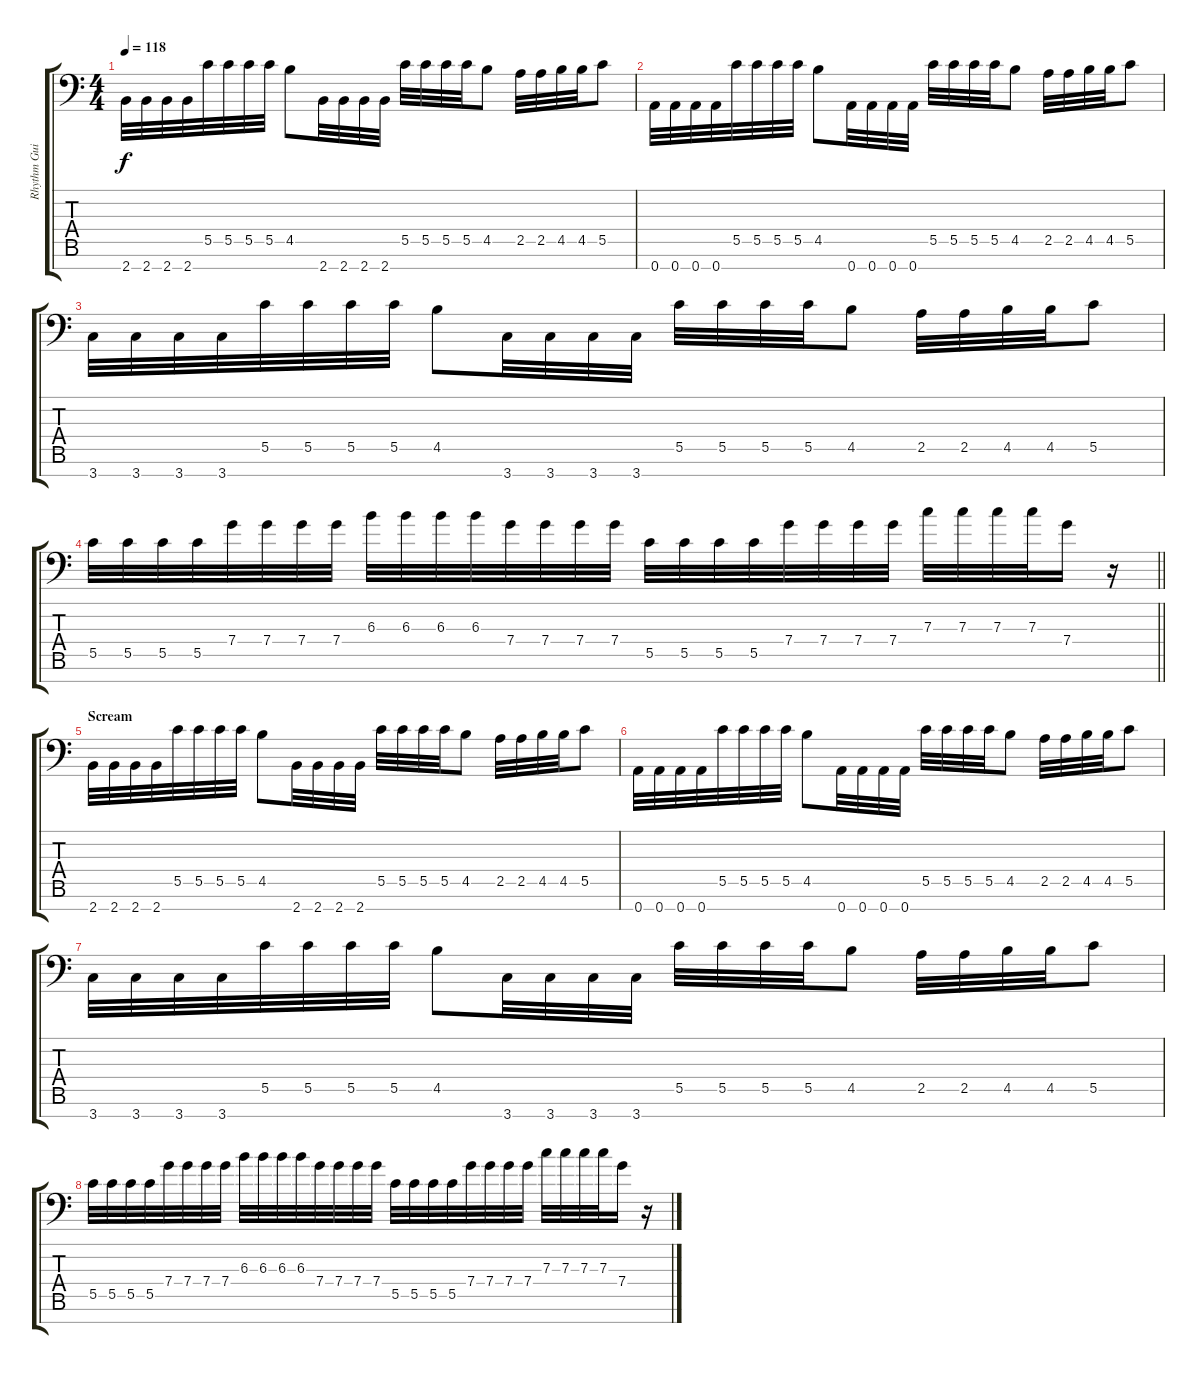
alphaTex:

\track ("Rhythm Guitar" "Rhythm Gui") {instrument distortionguitar}
\staff {score tabs}
\tuning (D4 A3 F3 C3 G2 D2 A1) {hide}
\ts (4 4)
\section ("" "")
\tempo 118
\clef f4
\ks c
2.7.32{dy f} 2.7.32 2.7.32 2.7.32 5.5.32 5.5.32 5.5.32 5.5.32 4.5.8 2.7.32 2.7.32 2.7.32 2.7.32 5.5.32 5.5.32 5.5.32 5.5.32 4.5.8 2.5.32 2.5.32 4.5.32 4.5.32 5.5.8 |
0.7.32 0.7.32 0.7.32 0.7.32 5.5.32 5.5.32 5.5.32 5.5.32 4.5.8 0.7.32 0.7.32 0.7.32 0.7.32 5.5.32 5.5.32 5.5.32 5.5.32 4.5.8 2.5.32 2.5.32 4.5.32 4.5.32 5.5.8 |
3.7.32 3.7.32 3.7.32 3.7.32 5.5.32 5.5.32 5.5.32 5.5.32 4.5.8 3.7.32 3.7.32 3.7.32 3.7.32 5.5.32 5.5.32 5.5.32 5.5.32 4.5.8 2.5.32 2.5.32 4.5.32 4.5.32 5.5.8 |
\barLineRight lightlight
5.5.32 5.5.32 5.5.32 5.5.32 7.4.32 7.4.32 7.4.32 7.4.32 6.3.32 6.3.32 6.3.32 6.3.32 7.4.32 7.4.32 7.4.32 7.4.32 5.5.32 5.5.32 5.5.32 5.5.32 7.4.32 7.4.32 7.4.32 7.4.32 7.3.32 7.3.32 7.3.32 7.3.32 7.4.16 r.16 |
\section ("" "Scream")
2.7.32 2.7.32 2.7.32 2.7.32 5.5.32 5.5.32 5.5.32 5.5.32 4.5.8 2.7.32 2.7.32 2.7.32 2.7.32 5.5.32 5.5.32 5.5.32 5.5.32 4.5.8 2.5.32 2.5.32 4.5.32 4.5.32 5.5.8 |
0.7.32 0.7.32 0.7.32 0.7.32 5.5.32 5.5.32 5.5.32 5.5.32 4.5.8 0.7.32 0.7.32 0.7.32 0.7.32 5.5.32 5.5.32 5.5.32 5.5.32 4.5.8 2.5.32 2.5.32 4.5.32 4.5.32 5.5.8 |
3.7.32 3.7.32 3.7.32 3.7.32 5.5.32 5.5.32 5.5.32 5.5.32 4.5.8 3.7.32 3.7.32 3.7.32 3.7.32 5.5.32 5.5.32 5.5.32 5.5.32 4.5.8 2.5.32 2.5.32 4.5.32 4.5.32 5.5.8 |
5.5.32 5.5.32 5.5.32 5.5.32 7.4.32 7.4.32 7.4.32 7.4.32 6.3.32 6.3.32 6.3.32 6.3.32 7.4.32 7.4.32 7.4.32 7.4.32 5.5.32 5.5.32 5.5.32 5.5.32 7.4.32 7.4.32 7.4.32 7.4.32 7.3.32 7.3.32 7.3.32 7.3.32 7.4.16 r.16
